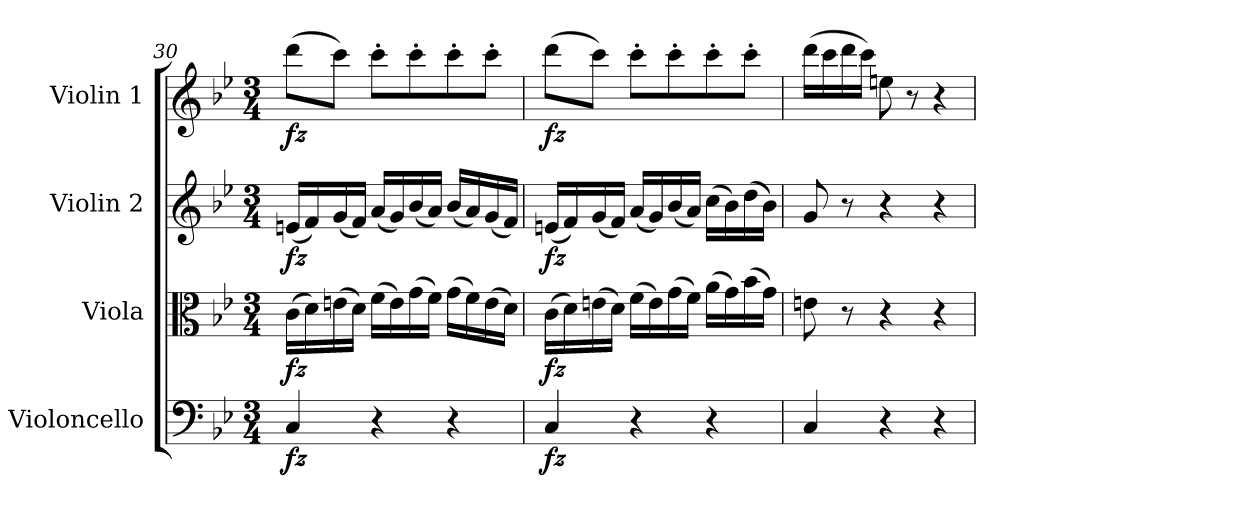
**kern	**dynam	**kern	**dynam	**kern	**dynam	**kern	**dynam
*part4	*part4	*part3	*part3	*part2	*part2	*part1	*part1
*staff4	*staff4	*staff3	*staff3	*staff2	*staff2	*staff1	*staff1
*I"Violoncello	*	*I"Viola	*	*I"Violin 2	*	*I"Violin 1	*
*I'Vc	*	*I'Vla	*	*I'Vln	*	*I'Vln	*
!!LO:LB:g=z
*clefF4	*	*clefC3	*	*clefG2	*	*clefG2	*
*k[b-e-]	*	*k[b-e-]	*	*k[b-e-]	*	*k[b-e-]	*
*M3/4	*	*M3/4	*	*M3/4	*	*M3/4	*
=30	=30	=30	=30	=30	=30	=30	=30
!	!LO:DY:b	!	!LO:DY:b	!	!LO:DY:b	!	!LO:DY:b
4C/	fz	(>16c\LL	fz	(<16en/LL	fz	(>8ddd\L	fz
.	.	16d\)	.	16f/)	.	.	.
.	.	(>16en\	.	(<16g/	.	8ccc\J)	.
.	.	16d\JJ)	.	16f/JJ)	.	.	.
4r	.	(>16f\LL	.	(<16a/LL	.	8ccc'\L	.
.	.	16e\)	.	16g/)	.	.	.
.	.	(>16g\	.	(<16b-/	.	8ccc'\	.
.	.	16f\JJ)	.	16a/JJ)	.	.	.
4r	.	(>16g\LL	.	(<16b-/LL	.	8ccc'\	.
.	.	16f\)	.	16a/)	.	.	.
.	.	(>16e\	.	(<16g/	.	8ccc'\J	.
.	.	16d\JJ)	.	16f/JJ)	.	.	.
=31	=31	=31	=31	=31	=31	=31	=31
!	!LO:DY:b	!	!LO:DY:b	!	!LO:DY:b	!	!LO:DY:b
4C/	fz	(>16c\LL	fz	(<16en/LL	fz	(>8ddd\L	fz
.	.	16d\)	.	16f/)	.	.	.
.	.	(>16en\	.	(<16g/	.	8ccc\J)	.
.	.	16d\JJ)	.	16f/JJ)	.	.	.
4r	.	(>16f\LL	.	(<16a/LL	.	8ccc'\L	.
.	.	16e\)	.	16g/)	.	.	.
.	.	(>16g\	.	(<16b-/	.	8ccc'\	.
.	.	16f\JJ)	.	16a/JJ)	.	.	.
4r	.	(>16a\LL	.	(>16cc\LL	.	8ccc'\	.
.	.	16g\)	.	16b-\)	.	.	.
.	.	(>16b-\	.	(>16dd\	.	8ccc'\J	.
.	.	16g\JJ)	.	16b-\JJ)	.	.	.
=32	=32	=32	=32	=32	=32	=32	=32
4C/	.	8en\	.	8g/	.	(>16ddd\LL	.
.	.	.	.	.	.	16ccc\	.
.	.	8r	.	8r	.	16ddd\	.
.	.	.	.	.	.	16ccc\JJ)	.
4r	.	4r	.	4r	.	8een\	.
.	.	.	.	.	.	8r	.
4r	.	4r	.	4r	.	4r	.
=	=	=	=	=	=	=	=
*-	*-	*-	*-	*-	*-	*-	*-
